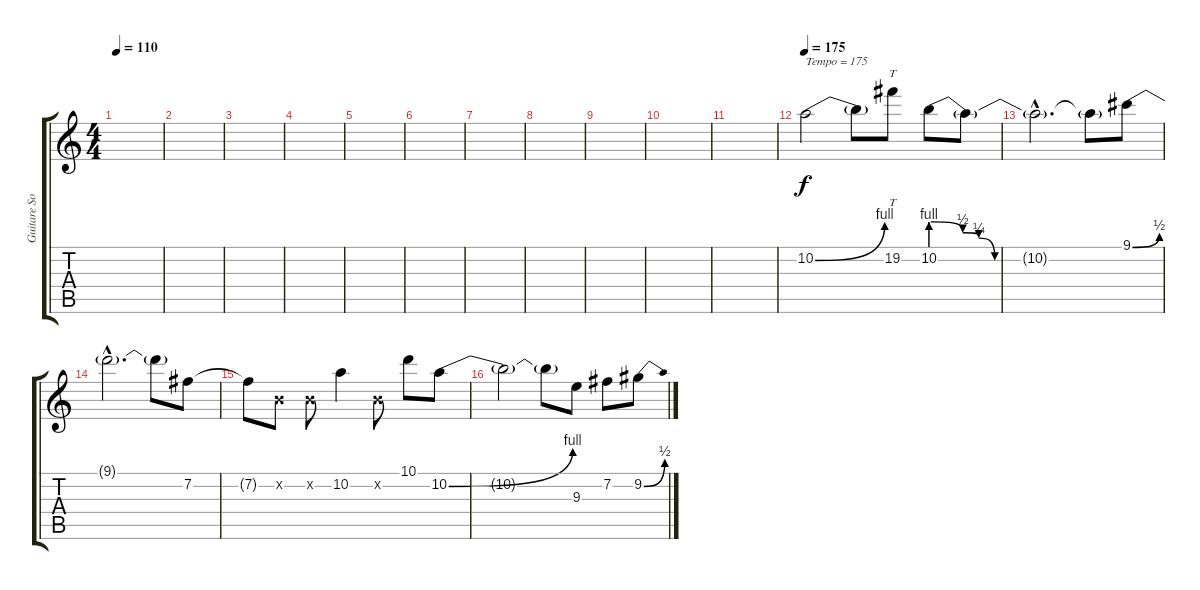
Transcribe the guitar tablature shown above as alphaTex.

\track ("Guitare Solo 1" "Guitare So") {instrument overdrivenguitar}
\staff {score tabs}
\tuning (E4 B3 G3 D3 A2 E2) {hide}
\ts (4 4)
\tempo 110
\clef g2
\ks c
|
|
|
|
|
|
|
|
|
|
|
\tempo 175
10.2{be (bend 0 0 60 4)}.2{txt "Tempo = 175"} 10.2{t}.8 19.2.8{tt} 10.2{be (custom 0 4 10 2 15 1 20 0 40 0 60 0)}.8 10.2{t}.8 |
10.2{hac t}.2{d} 10.2{t}.8 9.1{be (bend 0 0 60 2)}.8 |
9.1{hac t}.2{d} 9.1{t}.8 7.2.8 |
7.2{t}.8 0.2{x}.8 0.2{x}.8 10.2.4 0.2{x}.8 10.1.8 10.2{be (bend 0 0 60 4)}.8 |
10.2{t}.2 10.2{t}.8 9.3.8 7.2.8 9.2{be (bend 0 0 60 2)}.8
